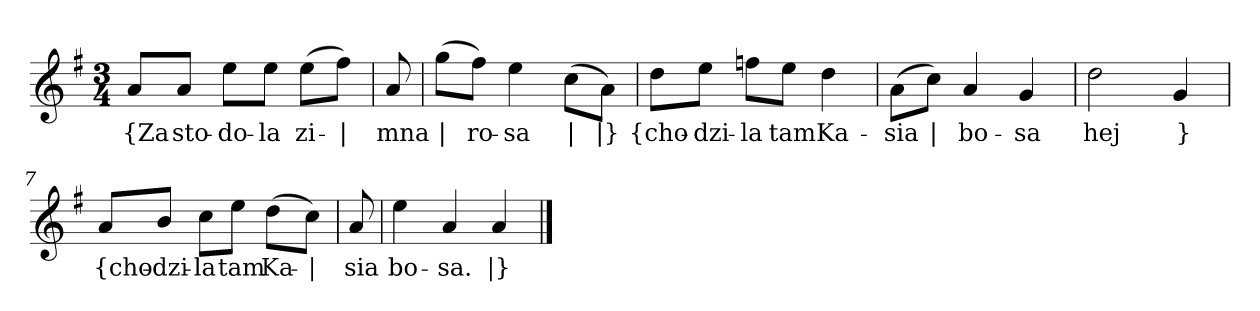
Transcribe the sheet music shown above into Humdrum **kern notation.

**kern	**text
*part1	*part1
*staff1	*staff1
*clefG2	*
*k[f#]	*
*M3/4	*
=	=
8a/L	{Za
8a/J	sto-
8ee\L	-do-
8ee\J	-la
(8ee\L	zi-
8ff#\J)	|
=2y	=2y
8a	-mna
=3	=3
(8gg\L	|
8ff#\J)	ro-
4ee	-sa
(8cc\L	|
8a\J)	|}
=4y	=4y
8dd\L	{cho-
8ee\J	-dzi-
8ffn\L	-la
8ee\J	tam
4dd	Ka-
=5	=5
(8a\L	-sia
8cc\J)	|
4a	bo-
4g	-sa
=6	=6
2dd	hej
4g	-}
=7y	=7y
8a/L	{cho-
8b/J	-dzi-
8cc\L	-la
8ee\J	tam
(8dd\L	Ka-
8cc\J)	|
=8y	=8y
8a	-sia
=9	=9
4ee	bo-
4a	-sa.
4a	|}
==	==
*-	*-
